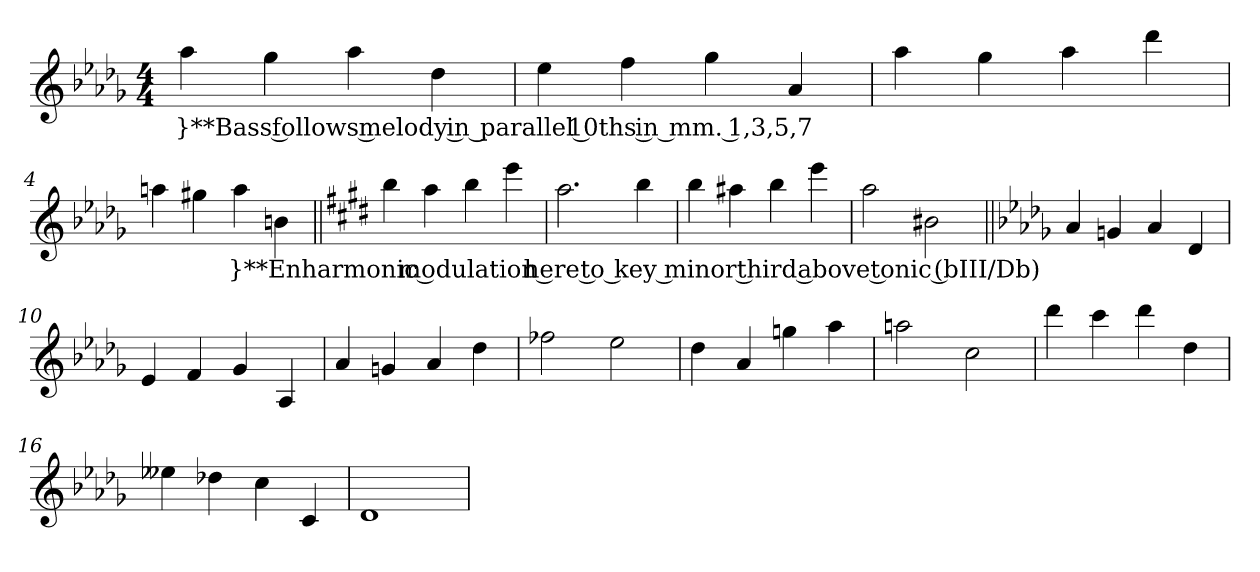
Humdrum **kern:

**kern	**text
*part1	*part1
*staff1	*staff1
*clefG2	*
*k[b-e-a-d-g-]	*
*D-:	*
*M4/4	*
=1	=1
4aa-	}**Bass follows melody in parallel 10ths in mm. 1,3,5,7
4gg-	.
4aa-	.
4dd-	.
=2	=2
4ee-	.
4ff	.
4gg-	.
4a-	.
=3	=3
4aa-	.
4gg-	.
4aa-	.
4ddd-	.
=4	=4
4aan	.
4gg#X	.
4aa	}**Enharmonic modulation here to key minor third above tonic (bIII/Db)
4bn	.
=5||	=5||
*k[f#c#g#d#]	*
*E:	*
4bb	.
4aa	.
4bb	.
4eee	.
=6	=6
2.aa	.
4bb	.
=7	=7
4bb	.
4aa#X	.
4bb	.
4eee	.
=8	=8
2aa	.
2b#X	.
=9||	=9||
*k[b-e-a-d-g-]	*
*D-:	*
4a-	.
4gn	.
4a-	.
4d-	.
=10	=10
4e-	.
4f	.
4g-	.
4A-	.
=11	=11
4a-	.
4gn	.
4a-	.
4dd-	.
=12	=12
2ff-X	.
2ee-	.
=13	=13
4dd-	.
4a-	.
4ggn	.
4aa-	.
=14	=14
2aan	.
2cc	.
=15	=15
4ddd-	.
4ccc	.
4ddd-	.
4dd-	.
=16	=16
4ee--X	.
4dd-X	.
4cc	.
4c	.
=17	=17
1d-	.
=	=
*-	*-
